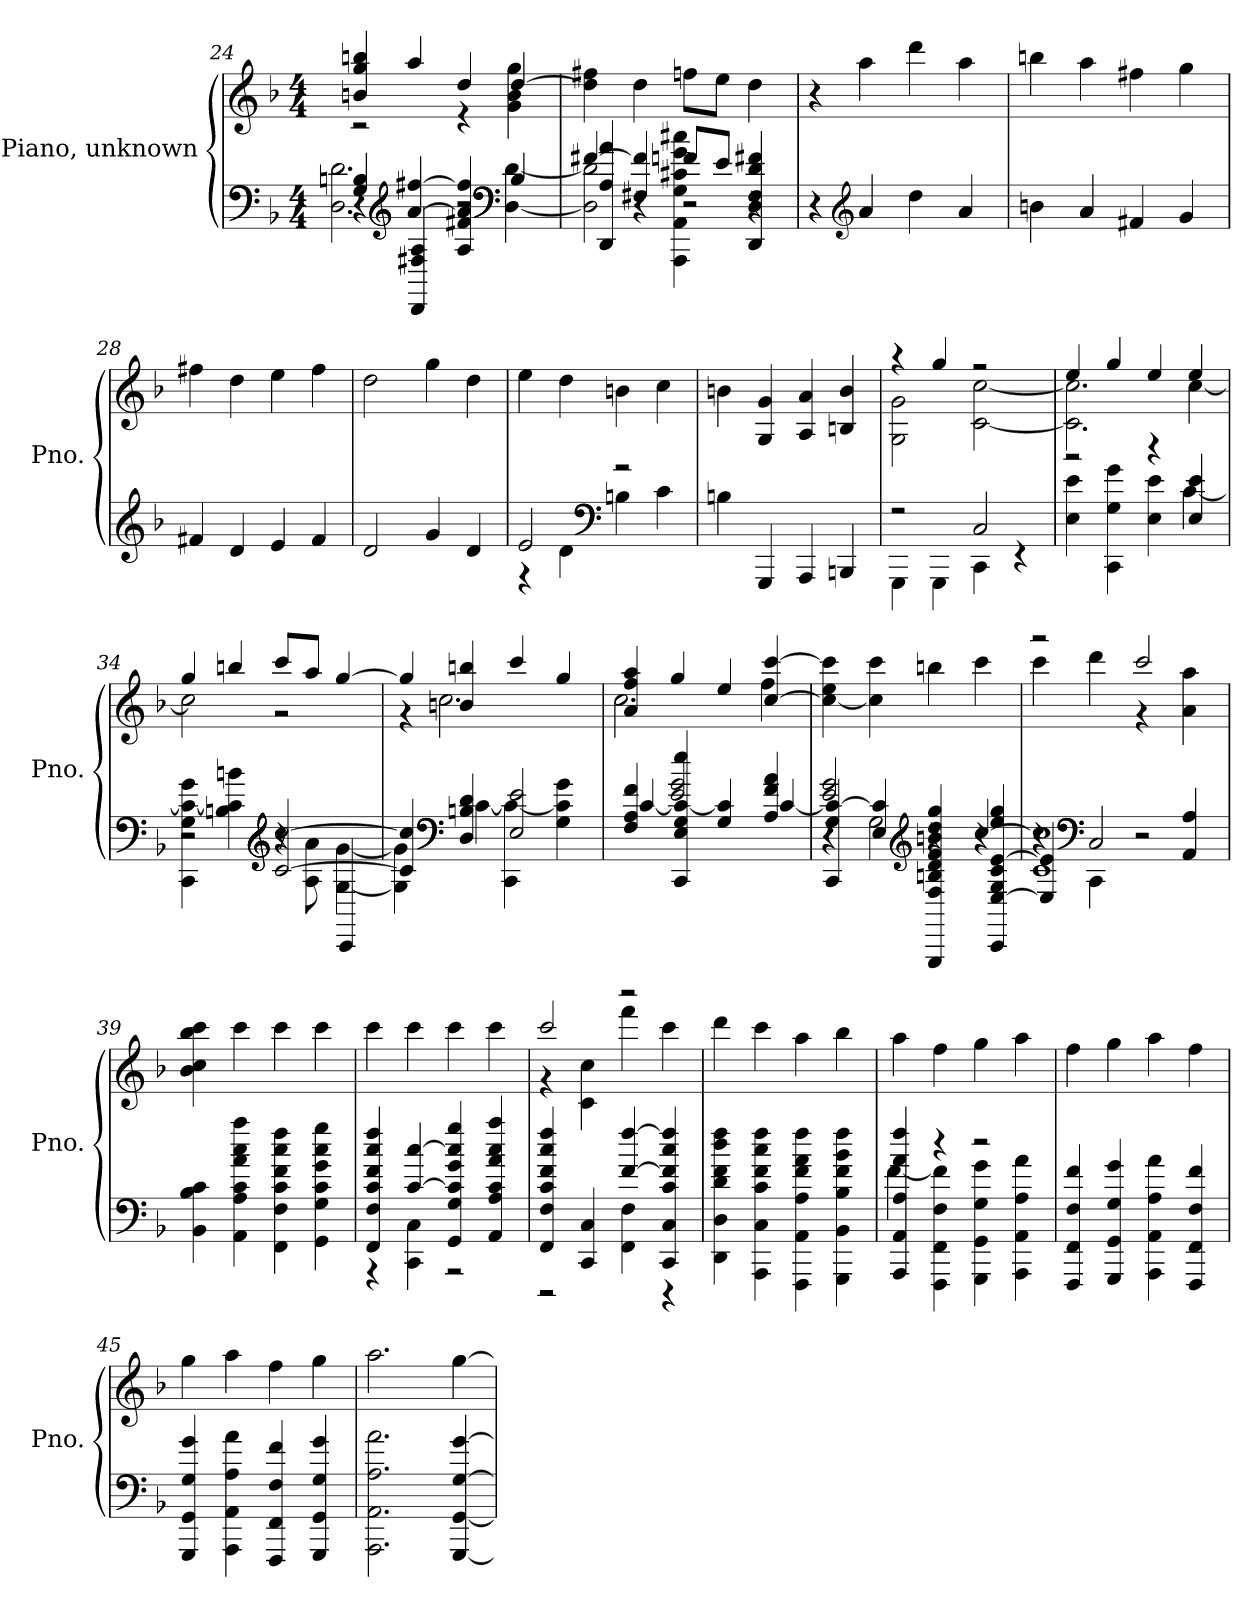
**kern	**kern
*part1	*part1
*staff2	*staff1
*I"Piano, unknown	*
*I'Pno.	*
*clefF4	*clefG2
*k[b-]	*k[b-]
*M4/4	*M4/4
=24	=24
*^	*^
*	*^	*	*
4G/ 4Bn/	2.D\ 2.d\	4r	4bn/ 4gg/ 4bbn/	2r
*clefG2	*	*	*	*
[4a/ [4ff#X/	.	4DD/ 4F#X/ 4A/	4aa/	.
4A/ 4f#X/ 4a/] 4ff#/]	.	2r	4dd/	4r
*clefF4	*	*	*	*
4B/	[4D\ [4d\	.	[4dd/	4g\ 4b\ 4gg\
*	*	*	*v	*v
!!LO:LB:g=z
=25	=25	=25	=25
[4f#X/	2D\] 2d\]	4DD/ 4A/ 4a/	4dd\] 4ff#X\
4F#X/ 4f#/]	.	4r	4dd\
8fn/L	4AAA\ 4AA\ 4G\ 4c#X\ 4g\ 4cc#X\	2r	8ffn\L
8e/J	.	.	8ee\J
4DD/ 4D/ 4F#/ 4d/ 4f#X/	4r	.	4dd\
*v	*v	*v	*
=26	=26
4r	4r
*clefG2	*
4a/	4aa\
4dd\	4ddd\
4a/	4aa\
=27	=27
4bn\	4bbn\
4a/	4aa\
4f#X/	4ff#X\
4g/	4gg\
=28	=28
4f#X/	4ff#X\
4d/	4dd\
4e/	4ee\
4f#/	4ff#\
=29	=29
2d/	2dd\
4g/	4gg\
4d/	4dd\
=30	=30
*^	*
2e/	4r	4ee\
.	4d\	4dd\
*clefF4	*	*
2r	4Bn\	4bn\
.	4c\	4cc\
*v	*v	*
!!LO:LB:g=z
=31	=31
4Bn\	4bn\
4GGG/	4G/ 4g/
4AAA/	4A/ 4a/
4BBBn/	4Bn/ 4b/
=32	=32
*^	*^
2r	4GGG\	4r	2G\ 2g\
.	4GGG\	4gg/	.
2C/	4CC\	2r	[2c\ [2cc\
.	4r	.	.
=33	=33	=33	=33
2r	4E\ 4e\	4ee/	2.c\] 2.cc\]
.	4CC\ 4G\ 4g\	4gg/	.
4r	4E\ 4e\	4ee/	.
4E/ 4e/	[4c\	4ee/	[4cc\
=34	=34	=34	=34
*	*^	*	*
2r	4CC\ 4G\ 4c\_ 4g\	2r	4gg/	2cc\]
.	4Bn\ 4c\] 4bn\	.	4bbn/	.
*clefG2	*	*	*	*
[2c/ [2cc/	8r	4r	8ccc/L	2r
.	8A\ 8a\	.	8aa/J	.
.	[4G\ [4g\	4CC/	[4gg/	.
*	*v	*v	*	*
=35	=35	=35	=35
4c/] 4cc/]	4G\] 4g\]	4gg/]	4r
*clefF4	*	*	*
4D/ 4Bn/ 4d/	[4c\	4bn/ 4bbn/	2.cc\
2E/ 2e/	4CC\ 4c\_	4ccc/	.
.	4G\ 4c\] 4g\	4gg/	.
!!LO:PB:g=z	!!
=36	=36	=36	=36
4F/ 4A/ 4f/	[4c/	4a/ 4ff/ 4aa/	2.cc\
2e/ 2g/	4CC/ 4E/ 4G/ 4c/_ 4ee/	4gg/	.
.	4G/ 4c/]	4ee/	.
4A/ 4f/ 4a/	[4c/	[4cc/ [4ccc/	4ff\
*	*	*v	*v
=37	=37	=37
*	*^	*
2e/ 2g/	4r	4CC/ 4G/ 4c/_	4cc\_ 4ee\ 4ccc\]
.	2G\	4E/ 4c/]	4cc\] 4ccc\
*clefG2	*	*	*
4r	.	4GGG/ 4F/ 4Bn/ 4d/ 4f/ 4bn/ 4dd/ 4gg/	4bbn\
[4cc/	4r	4CC/ [4E/ 4G/ 4c/ [4e/ 4ee/ 4gg/	4ccc\
=38	=38	=38	=38
*	*	*^	*^
1cc]	1c	4E/] 4e/]	4r	2r	4ccc\
*clefF4	*	*	*	*	*
.	.	2C/	4CC\	.	4ddd\
.	.	.	2r	2ccc/	4r
.	.	4AA/ 4A/	.	.	4a\ 4aa\
*v	*v	*v	*v	*	*
*	*v	*v
=39	=39
4BB-\ 4B-\ 4c\	4b-\ 4cc\ 4bb-\ 4ccc\
4AA\ 4A\ 4c\ 4a\ 4cc\ 4aa\	4ccc\
4FF\ 4F\ 4c\ 4f\ 4cc\ 4ff\	4ccc\
4GG\ 4G\ 4c\ 4g\ 4cc\ 4gg\	4ccc\
=40	=40
*^	*
4FF/ 4F/ 4c/ 4f/ 4cc/ 4ff/	4r	4ccc\
[4c/ [4cc/	4CC\ 4C\	4ccc\
4GG/ 4G/ 4c/] 4g/ 4cc/] 4gg/	2r	4ccc\
4AA/ 4A/ 4c/ 4a/ 4cc/ 4aa/	.	4ccc\
=41	=41	=41
*	*	*^
4FF/ 4F/ 4c/ 4f/ 4cc/ 4ff/	2r	2ccc/	4r
4CC/ 4C/	.	.	4c\ 4cc\
[4f/ [4ff/	4FF\ 4F\	2r	4fff\
4CC/ 4C/ 4c/ 4f/] 4cc/ 4ff/]	4r	.	4ccc\
*v	*v	*	*
*	*v	*v
!!LO:LB:g=z
=42	=42
4DD\ 4D\ 4d\ 4f\ 4dd\ 4ff\	4ddd\
4AAA\ 4C\ 4c\ 4f\ 4cc\ 4ff\	4ccc\
4FFF\ 4AA\ 4A\ 4f\ 4a\ 4ff\	4aa\
4GGG\ 4BB-\ 4B-\ 4f\ 4b-\ 4ff\	4bb-\
=43	=43
*^	*
4AAA/ 4AA/ 4A/ 4a/ 4ff/	[4f\	4aa\
4r	4FFF\ 4FF\ 4F\ 4f\]	4ff\
2r	4GGG\ 4GG\ 4G\ 4g\	4gg\
.	4AAA\ 4AA\ 4A\ 4a\	4aa\
*v	*v	*
=44	=44
4FFF/ 4FF/ 4F/ 4f/	4ff\
4GGG/ 4GG/ 4G/ 4g/	4gg\
4AAA\ 4AA\ 4A\ 4a\	4aa\
4FFF/ 4FF/ 4F/ 4f/	4ff\
=45	=45
4GGG/ 4GG/ 4G/ 4g/	4gg\
4AAA\ 4AA\ 4A\ 4a\	4aa\
4FFF/ 4FF/ 4F/ 4f/	4ff\
4GGG/ 4GG/ 4G/ 4g/	4gg\
=46	=46
2.AAA\ 2.AA\ 2.A\ 2.a\	2.aa\
[4GGG/ [4GG/ [4G/ [4g/	[4gg\
=	=
*-	*-
